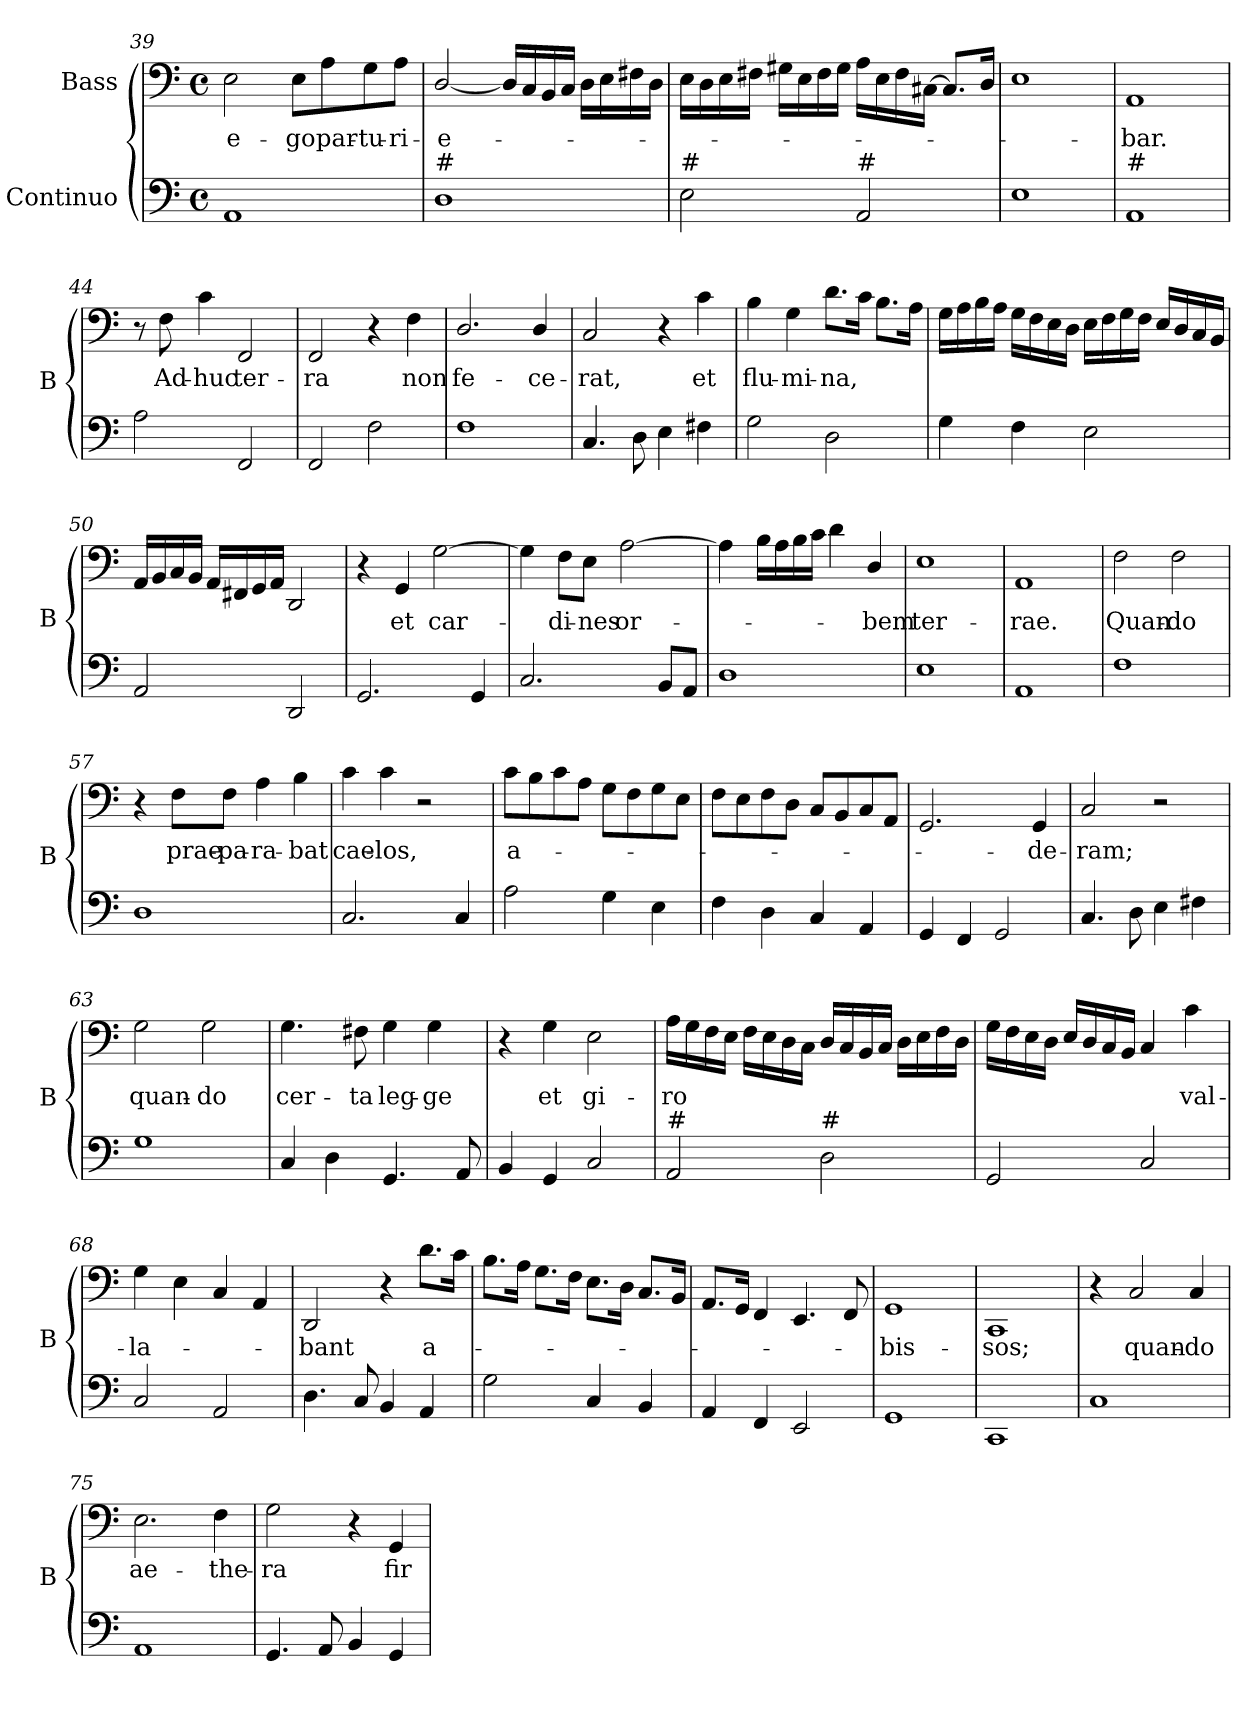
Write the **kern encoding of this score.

**kern	**kern	**text
*part2	*part1	*part1
*staff2	*staff1	*staff1
*I"Continuo	*I"Bass	*
*	*I'B	*
*clefF4	*clefF4	*
*k[]	*k[]	*
*M4/4	*M4/4	*
*met(c)	*met(c)	*
=39	=39	=39
!	!	!LO:LY:b
1AA	2E\	e-
!	!	!LO:LY:b
.	8E\L	-go
!	!	!LO:LY:b
.	8A\	par-
!	!	!LO:LY:b
.	8G\	-tu-
!	!	!LO:LY:b
.	8A\J	-ri-
=40	=40	=40
!LO:TX:a:t=#	!	!
!	!	!LO:LY:b
1D	[2D/	-e-
.	16D/LL]	.
.	16C/	.
.	16BB/	.
.	16C/JJ	.
.	16D\LL	.
.	16E\	.
.	16F#X\	.
.	16D\JJ	.
!!LO:PB:g=z
=41	=41	=41
!LO:TX:a:t=#	!	!
2E\	16E\LL	.
.	16D\	.
.	16E\	.
.	16F#X\JJ	.
.	16G#X\LL	.
.	16E\	.
.	16F#\	.
.	16G#\JJ	.
!LO:TX:a:t=#	!	!
2AA/	16A\LL	.
.	16E\	.
.	16F#\	.
.	[16C#X\JJ	.
.	8.C#/L]	.
.	16D/Jk	.
=42	=42	=42
1E	1E	.
=43	=43	=43
!LO:TX:a:t=#	!	!
!	!	!LO:LY:b
1AA	1AA	-bar.
=44	=44	=44
2A\	8r	.
!	!	!LO:LY:b
.	8F\	Ad-
!	!	!LO:LY:b
.	4c\	-huc
!	!	!LO:LY:b
2FF/	2FF/	ter-
=45	=45	=45
!	!	!LO:LY:b
2FF/	2FF/	-ra
2F\	4r	.
!	!	!LO:LY:b
.	4F\	non
=46	=46	=46
!	!	!LO:LY:b
1F	2.D/	fe-
!	!	!LO:LY:b
.	4D/	-ce-
=47	=47	=47
!	!	!LO:LY:b
4.C/	2C/	-rat,
8D\	.	.
4E\	4r	.
!	!	!LO:LY:b
4F#X\	4c\	et
!!LO:PB:g=z
=48	=48	=48
!	!	!LO:LY:b
2G\	4B\	flu-
!	!	!LO:LY:b
.	4G\	-mi-
!	!	!LO:LY:b
2D\	8.d\L	-na,
.	16c\Jk	.
.	8.B\L	.
.	16A\Jk	.
=49	=49	=49
4G\	16G\LL	.
.	16A\	.
.	16B\	.
.	16A\JJ	.
4F\	16G\LL	.
.	16F\	.
.	16E\	.
.	16D\JJ	.
2E\	16E\LL	.
.	16F\	.
.	16G\	.
.	16F\JJ	.
.	16E/LL	.
.	16D/	.
.	16C/	.
.	16BB/JJ	.
=50	=50	=50
2AA/	16AA/LL	.
.	16BB/	.
.	16C/	.
.	16BB/JJ	.
.	16AA/LL	.
.	16FF#X/	.
.	16GG/	.
.	16AA/JJ	.
2DD/	2DD/	.
=51	=51	=51
2.GG/	4r	.
!	!	!LO:LY:b
.	4GG/	et
!	!	!LO:LY:b
.	[2G\	car-
4GG/	.	.
=52	=52	=52
2.C/	4G\]	.
!	!	!LO:LY:b
.	8F\L	-di-
!	!	!LO:LY:b
.	8E\J	-nes
!	!	!LO:LY:b
.	[2A\	or-
8BB/L	.	.
8AA/J	.	.
!!LO:LB:g=z
=53	=53	=53
1D	4A\]	.
.	16B\LL	.
.	16A\	.
.	16B\	.
.	16c\JJ	.
.	4d\	.
!	!	!LO:LY:b
.	4D/	-bem
=54	=54	=54
!	!	!LO:LY:b
1E	1E	ter-
=55	=55	=55
!	!	!LO:LY:b
1AA	1AA	-rae.
=56	=56	=56
!	!	!LO:LY:b
1F	2F\	Quan-
!	!	!LO:LY:b
.	2F\	-do
=57	=57	=57
1D	4r	.
!	!	!LO:LY:b
.	8F\L	prae-
!	!	!LO:LY:b
.	8F\J	-pa-
!	!	!LO:LY:b
.	4A\	-ra-
!	!	!LO:LY:b
.	4B\	-bat
=58	=58	=58
!	!	!LO:LY:b
2.C/	4c\	cae-
!	!	!LO:LY:b
.	4c\	-los,
.	2r	.
4C/	.	.
=59	=59	=59
!	!	!LO:LY:b
2A\	8c\L	a-
.	8B\	.
.	8c\	.
.	8A\J	.
4G\	8G\L	.
.	8F\	.
4E\	8G\	.
.	8E\J	.
!!LO:LB:g=z
=60	=60	=60
4F\	8F\L	.
.	8E\	.
4D\	8F\	.
.	8D\J	.
4C/	8C/L	.
.	8BB/	.
4AA/	8C/	.
.	8AA/J	.
=61	=61	=61
4GG/	2.GG/	.
4FF/	.	.
2GG/	.	.
!	!	!LO:LY:b
.	4GG/	-de-
=62	=62	=62
!	!	!LO:LY:b
4.C/	2C/	-ram;
8D\	.	.
4E\	2r	.
4F#X\	.	.
=63	=63	=63
!	!	!LO:LY:b
1G	2G\	quan-
!	!	!LO:LY:b
.	2G\	-do
=64	=64	=64
!	!	!LO:LY:b
4C/	4.G\	cer-
4D\	.	.
!	!	!LO:LY:b
.	8F#X\	-ta
!	!	!LO:LY:b
4.GG/	4G\	leg-
!	!	!LO:LY:b
.	4G\	-ge
8AA/	.	.
=65	=65	=65
4BB/	4r	.
!	!	!LO:LY:b
4GG/	4G\	et
!	!	!LO:LY:b
2C/	2E\	gi-
!!LO:LB:g=z
=66	=66	=66
!LO:TX:a:t=#	!	!
!	!	!LO:LY:b
2AA/	16A\LL	-ro
.	16G\	.
.	16F\	.
.	16E\JJ	.
.	16F\LL	.
.	16E\	.
.	16D\	.
.	16C\JJ	.
!LO:TX:a:t=#	!	!
2D\	16D/LL	.
.	16C/	.
.	16BB/	.
.	16C/JJ	.
.	16D\LL	.
.	16E\	.
.	16F\	.
.	16D\JJ	.
=67	=67	=67
2GG/	16G\LL	.
.	16F\	.
.	16E\	.
.	16D\JJ	.
.	16E/LL	.
.	16D/	.
.	16C/	.
.	16BB/JJ	.
2C/	4C/	.
!	!	!LO:LY:b
.	4c\	val-
=68	=68	=68
!	!	!LO:LY:b
2C/	4G\	-la-
.	4E\	.
2AA/	4C/	.
.	4AA/	.
=69	=69	=69
!	!	!LO:LY:b
4.D\	2DD/	-bant
8C/	.	.
4BB/	4r	.
!	!	!LO:LY:b
4AA/	8.d\L	a-
.	16c\Jk	.
=70	=70	=70
2G\	8.B\L	.
.	16A\Jk	.
.	8.G\L	.
.	16F\Jk	.
4C/	8.E\L	.
.	16D\Jk	.
4BB/	8.C/L	.
.	16BB/Jk	.
!!LO:LB:g=z
=71	=71	=71
4AA/	8.AA/L	.
.	16GG/Jk	.
4FF/	4FF/	.
2EE/	4.EE/	.
.	8FF/	.
=72	=72	=72
!	!	!LO:LY:b
1GG	1GG	-bis-
=73	=73	=73
!	!	!LO:LY:b
1CC	1CC	-sos;
=74	=74	=74
1C	4r	.
!	!	!LO:LY:b
.	2C/	quan-
!	!	!LO:LY:b
.	4C/	-do
=75	=75	=75
!	!	!LO:LY:b
1AA	2.E\	ae-
!	!	!LO:LY:b
.	4F\	-the-
=76	=76	=76
!	!	!LO:LY:b
4.GG/	2G\	-ra
8AA/	.	.
4BB/	4r	.
!	!	!LO:LY:b
4GG/	4GG/	fir-
=	=	=
*-	*-	*-
